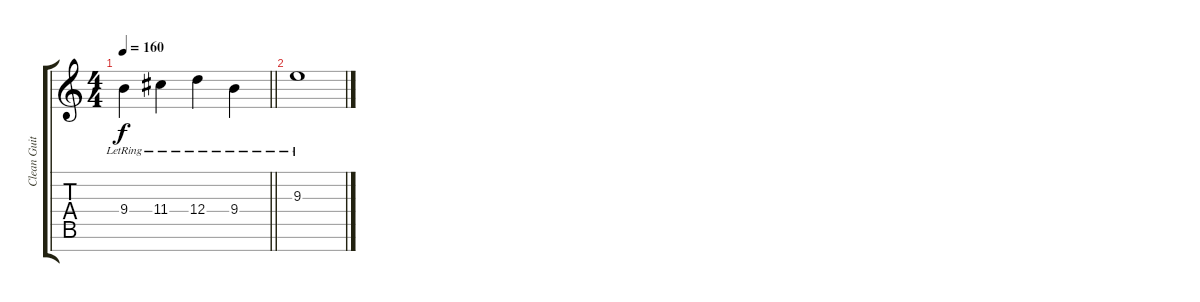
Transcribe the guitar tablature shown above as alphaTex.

\track ("Clean Guitar 3" "Clean Guit") {instrument electricguitarclean}
\staff {score tabs}
\tuning (E4 B3 G3 D3 A2 E2 B1) {hide}
\ts (4 4)
\tempo 160
\clef g2
\barLineRight lightlight
\ks c
9.4{lr}.4{dy f} 11.4{lr}.4 12.4{lr}.4 9.4{lr}.4 |
9.3{lr}.1
